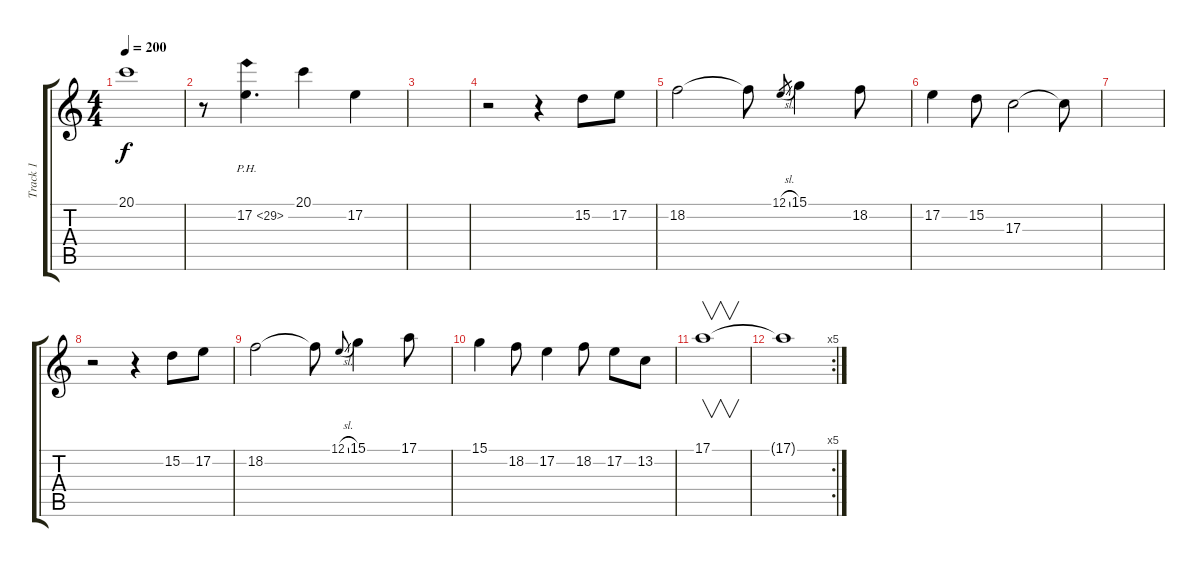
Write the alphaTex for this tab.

\track ("Track 1" "Track 1") {instrument lead1square}
\staff {score tabs}
\tuning (E4 B3 G3 D3 A2 E2) {hide}
\ts (4 4)
\tempo 200
\clef g2
\ks c
20.1.1{dy f} |
r.8 17.2{ph 12}.4{d} 20.1.4 17.2.4 |
|
r.2{volume 12 instrument overdrivenguitar} r.4 15.2.8 17.2.8 |
18.2.2 18.2{t}.8 12.1{sl}.8{gr} 15.1.4 18.2.8 |
17.2.4 15.2.8 17.3.2 17.3{t}.8 |
|
r.2 r.4 15.2.8 17.2.8 |
18.2.2 18.2{t}.8 12.1{sl}.8{gr onbeat} 15.1.4 17.1.8 |
15.1.4 18.2.8 17.2.4 18.2.8 17.2.8 13.2.8 |
17.1.1{v} |
\rc 5
17.1{t}.1
